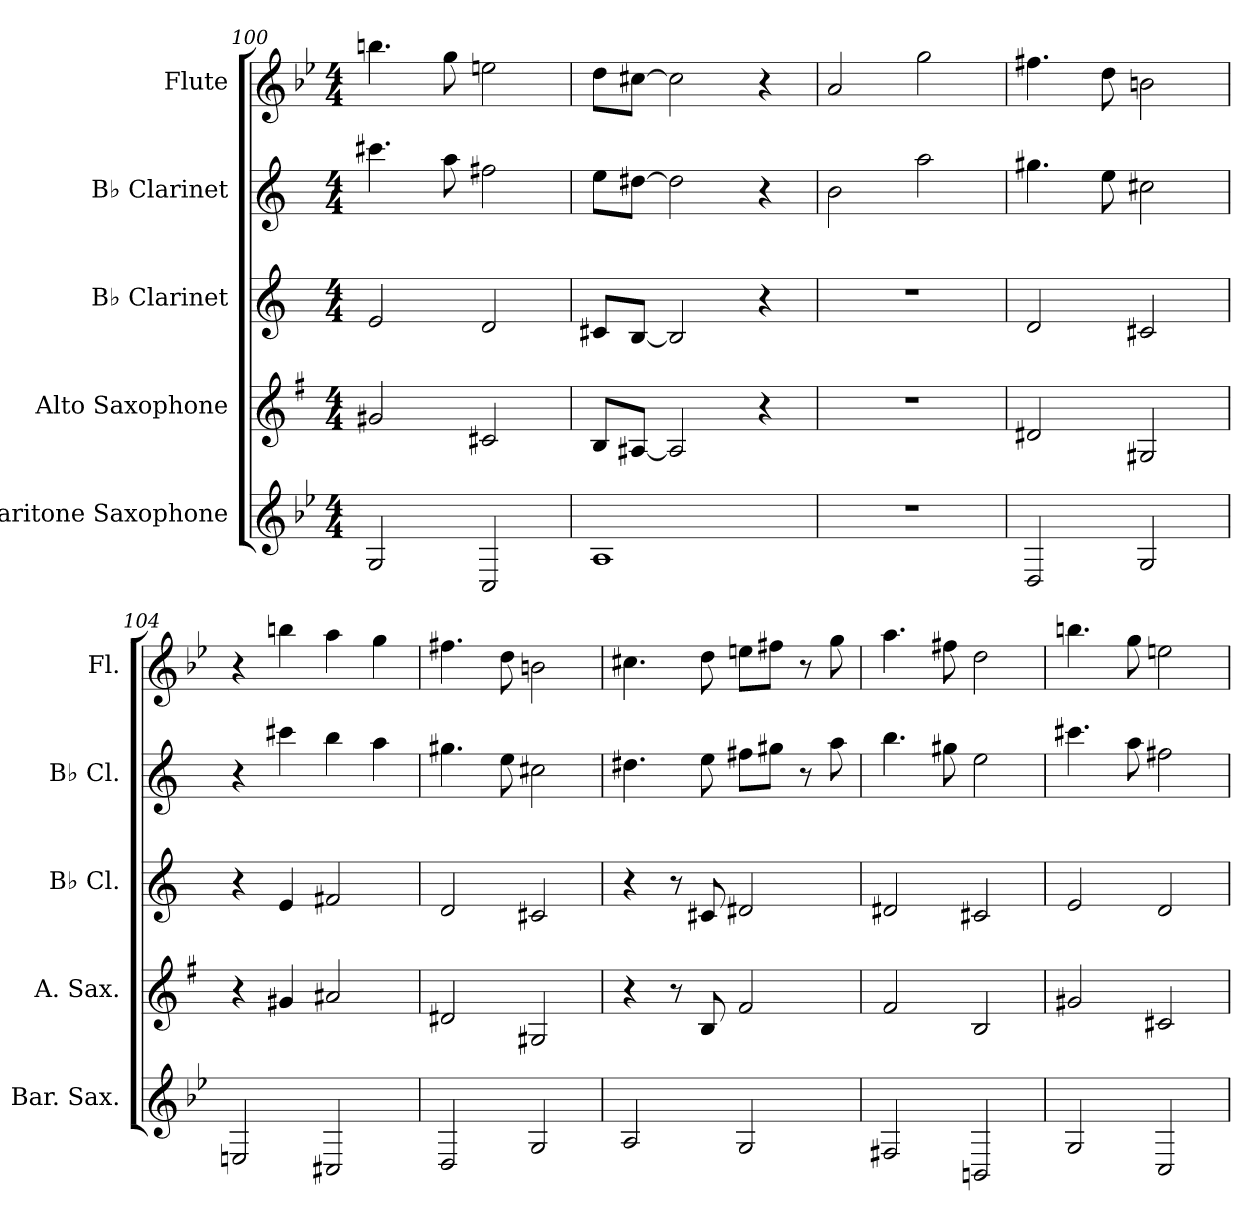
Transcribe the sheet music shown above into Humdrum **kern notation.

**kern	**kern	**kern	**kern	**kern
*part5	*part4	*part3	*part2	*part1
*staff5	*staff4	*staff3	*staff2	*staff1
*I"Baritone Saxophone	*I"Alto Saxophone	*I"B♭ Clarinet	*I"B♭ Clarinet	*I"Flute
*I'Bar. Sax.	*I'A. Sax.	*I'B♭ Cl.	*I'B♭ Cl.	*I'Fl.
*clefG2	*clefG2	*clefG2	*clefG2	*clefG2
*ITrd12c21	*ITrd5c9	*ITrd1c2	*ITrd1c2	*
*k[b-e-]	*k[b-e-]	*k[b-e-]	*k[b-e-]	*k[b-e-]
*M4/4	*M4/4	*M4/4	*M4/4	*M4/4
=100	=100	=100	=100	=100
2GG/	2Bn/	2d/	4.bbn\	4.bbn\
.	.	.	8gg\	8gg\
2CC/	2En/	2c/	2een\	2een\
=101	=101	=101	=101	=101
1AA	8D/L	8Bn/L	8dd\L	8dd\L
.	[8C#X/J	[8A/J	[8cc#X\J	[8cc#X\J
.	2C#/]	2A/]	2cc#\]	2cc#\]
.	4r	4r	4r	4r
=102	=102	=102	=102	=102
1r	1r	1r	2a\	2a/
.	.	.	2gg\	2gg\
=103	=103	=103	=103	=103
2DD/	2F#X/	2c/	4.ff#X\	4.ff#X\
.	.	.	8dd\	8dd\
2GG/	2BBn/	2Bn/	2bn\	2bn\
=104	=104	=104	=104	=104
2EEn/	4r	4r	4r	4r
.	4Bn/	4d/	4bbn\	4bbn\
2CC#X/	2c#X/	2en/	4aa\	4aa\
.	.	.	4gg\	4gg\
!!LO:LB:g=z
=105	=105	=105	=105	=105
2DD/	2F#X/	2c/	4.ff#X\	4.ff#X\
.	.	.	8dd\	8dd\
2GG/	2BBn/	2Bn/	2bn\	2bn\
=106	=106	=106	=106	=106
2AA/	4r	4r	4.cc#X\	4.cc#X\
.	8r	8r	.	.
.	8D/	8Bn/	8dd\	8dd\
2GG/	2A/	2c#X/	8een\L	8een\L
.	.	.	8ff#X\J	8ff#X\J
.	.	.	8r	8r
.	.	.	8gg\	8gg\
=107	=107	=107	=107	=107
2FF#X/	2A/	2c#X/	4.aa\	4.aa\
.	.	.	8ff#X\	8ff#X\
2BBBn/	2D/	2Bn/	2dd\	2dd\
=108	=108	=108	=108	=108
2GG/	2Bn/	2d/	4.bbn\	4.bbn\
.	.	.	8gg\	8gg\
2CC/	2En/	2c/	2een\	2een\
=	=	=	=	=
*-	*-	*-	*-	*-
